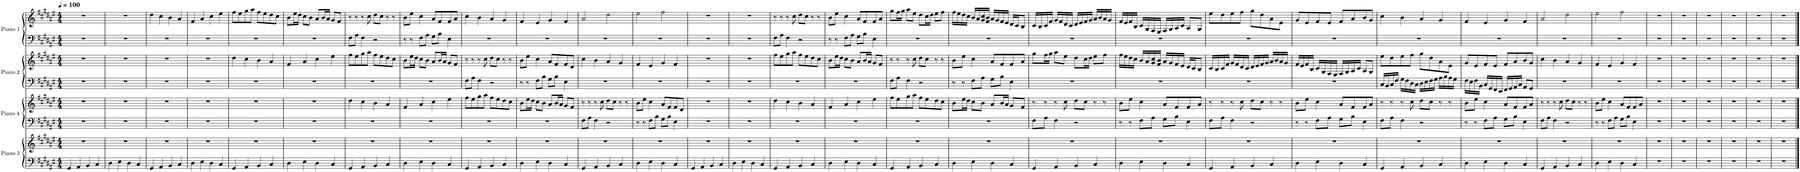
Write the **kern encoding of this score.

**kern	**kern	**kern	**kern	**kern	**kern	**kern	**kern
*part4	*part4	*part3	*part3	*part2	*part2	*part1	*part1
*staff8	*staff7	*staff6	*staff5	*staff4	*staff3	*staff2	*staff1
*I"Piano 3	*	*I"Piano 4	*	*I"Piano 2	*	*I"Piano 1	*
*I'Pno. 3	*	*I'Pno. 4	*	*I'Pno. 2	*	*I'Pno. 1	*
*clefF4	*clefG2	*clefF4	*clefG2	*clefF4	*clefG2	*clefF4	*clefG2
*k[f#c#g#d#a#e#]	*k[f#c#g#d#a#e#]	*k[f#c#g#d#a#e#]	*k[f#c#g#d#a#e#]	*k[f#c#g#d#a#e#]	*k[f#c#g#d#a#e#]	*k[f#c#g#d#a#e#]	*k[f#c#g#d#a#e#]
*M4/4	*M4/4	*M4/4	*M4/4	*M4/4	*M4/4	*M4/4	*M4/4
*MM100	*MM100	*MM100	*MM100	*MM100	*MM100	*MM100	*MM100
=1	=1	=1	=1	=1	=1	=1	=1
4GG#/	1r	1r	1r	1r	1r	1r	1r
4AA#/	.	.	.	.	.	.	.
4BB/	.	.	.	.	.	.	.
4C#/	.	.	.	.	.	.	.
=2	=2	=2	=2	=2	=2	=2	=2
4D#\	1r	1r	1r	1r	1r	1r	1r
4E#\	.	.	.	.	.	.	.
4D#\	.	.	.	.	.	.	.
4C#/	.	.	.	.	.	.	.
=3	=3	=3	=3	=3	=3	=3	=3
4GG#/	1r	1r	1r	1r	1r	1r	4dd#\
4AA#/	.	.	.	.	.	.	4cc#\
4BB/	.	.	.	.	.	.	4b\
4C#/	.	.	.	.	.	.	4a#/
=4	=4	=4	=4	=4	=4	=4	=4
4D#\	1r	1r	1r	1r	1r	1r	4f#/
4E#\	.	.	.	.	.	.	4a#/
4D#\	.	.	.	.	.	.	4cc#\
4C#/	.	.	.	.	.	.	4ee#\
=5	=5	=5	=5	=5	=5	=5	=5
4GG#/	1r	1r	1r	1r	4dd#\	1r	8ff#\L
.	.	.	.	.	.	.	8ee#\
4AA#/	.	.	.	.	4cc#\	.	8gg#\
.	.	.	.	.	.	.	8aa#\J
4BB/	.	.	.	.	4b\	.	8ff#\L
.	.	.	.	.	.	.	8ee#\
4C#/	.	.	.	.	4a#/	.	8dd#\
.	.	.	.	.	.	.	8cc#\J
=6	=6	=6	=6	=6	=6	=6	=6
4D#\	1r	1r	1r	1r	4f#/	1r	8b\L
.	.	.	.	.	.	.	16ee#\L
.	.	.	.	.	.	.	16dd#\JJ
4E#\	.	.	.	.	4a#/	.	8cc#\L
.	.	.	.	.	.	.	8b\J
4D#\	.	.	.	.	4cc#\	.	8a#/L
.	.	.	.	.	.	.	16b/L
.	.	.	.	.	.	.	16a#/JJ
4C#/	.	.	.	.	4ee#\	.	8g#/L
.	.	.	.	.	.	.	8f#/J
=7	=7	=7	=7	=7	=7	=7	=7
4GG#/	1r	1r	4dd#\	1r	8ff#\L	8F#\L	8r
.	.	.	.	.	8ee#\	8A#\J	8r
4AA#/	.	.	4cc#\	.	8gg#\	4F#\	8r
.	.	.	.	.	8aa#\J	.	8cc#\
4BB/	.	.	4b\	.	8ff#\L	2r	8dd#\L
.	.	.	.	.	8ee#\	.	8cc#\J
4C#/	.	.	4a#/	.	8dd#\	.	8r
.	.	.	.	.	8cc#\J	.	8r
=8	=8	=8	=8	=8	=8	=8	=8
4D#\	1r	1r	4f#/	1r	8b\L	8r	8b\L
.	.	.	.	.	16ee#\L	8r	8ee#\J
.	.	.	.	.	16dd#\JJ	.	.
4E#\	.	.	4a#/	.	8cc#\L	8F#\L	4cc#\
.	.	.	.	.	8b\J	8A#\J	.
4D#\	.	.	4cc#\	.	8a#/L	8G#\L	8a#/L
.	.	.	.	.	16b/L	8B\J	8f#/
.	.	.	.	.	16a#/JJ	.	.
4C#/	.	.	4ee#\	.	8g#/L	4E#\	8f#/
.	.	.	.	.	8f#/J	.	8a#/J
=9	=9	=9	=9	=9	=9	=9	=9
4GG#/	1r	1r	8ff#\L	8F#\L	8r	1r	4cc#\
.	.	.	8ee#\	8A#\J	8r	.	.
4AA#/	.	.	8gg#\	4F#\	8r	.	4b\
.	.	.	8aa#\J	.	8cc#\	.	.
4BB/	.	.	8ff#\L	2r	8dd#\L	.	4a#/
.	.	.	8ee#\	.	8cc#\J	.	.
4C#/	.	.	8dd#\	.	8r	.	4g#/
.	.	.	8cc#\J	.	8r	.	.
=10	=10	=10	=10	=10	=10	=10	=10
4D#\	1r	1r	8b\L	8r	8b\L	1r	4f#/
.	.	.	16ee#\L	8r	8ee#\J	.	.
.	.	.	16dd#\JJ	.	.	.	.
4E#\	.	.	8cc#\L	8F#\L	4cc#\	.	4e#/
.	.	.	8b\J	8B\J	.	.	.
4D#\	.	.	8a#/L	8G#\L	8a#/L	.	4g#/
.	.	.	16b/L	8B\J	8f#/	.	.
.	.	.	16a#/JJ	.	.	.	.
4C#/	.	.	8g#/L	4E#\	8f#/	.	4f#/
.	.	.	8f#/J	.	8d#/J	.	.
=11	=11	=11	=11	=11	=11	=11	=11
4GG#/	1r	8F#\L	8r	1r	4cc#\	1r	2a#/
.	.	8A#\J	8r	.	.	.	.
4AA#/	.	4F#\	8r	.	4b\	.	.
.	.	.	8cc#\	.	.	.	.
4BB/	.	2r	8dd#\L	.	4a#/	.	2dd#\
.	.	.	8cc#\J	.	.	.	.
4C#/	.	.	8r	.	4g#/	.	.
.	.	.	8r	.	.	.	.
=12	=12	=12	=12	=12	=12	=12	=12
4D#\	1r	8r	8b\L	1r	4f#/	1r	2ee#\
.	.	8r	8ee#\J	.	.	.	.
4E#\	.	8F#\L	4cc#\	.	4e#/	.	.
.	.	8B\J	.	.	.	.	.
4D#\	.	8G#\L	8a#/L	.	4g#/	.	2ff#\
.	.	8B\J	8f#/	.	.	.	.
4C#/	.	4E#\	8f#/	.	4f#/	.	.
.	.	.	8d#/J	.	.	.	.
=13	=13	=13	=13	=13	=13	=13	=13
4GG#/	1r	1r	1r	1r	1r	1r	1r
4AA#/	.	.	.	.	.	.	.
4BB/	.	.	.	.	.	.	.
4C#/	.	.	.	.	.	.	.
=14	=14	=14	=14	=14	=14	=14	=14
4D#\	1r	1r	1r	1r	1r	1r	1r
4E#\	.	.	.	.	.	.	.
4D#\	.	.	.	.	.	.	.
4C#/	.	.	.	.	.	.	.
=15	=15	=15	=15	=15	=15	=15	=15
4GG#/	1r	1r	4dd#\	1r	8ff#\L	8F#\L	8r
.	.	.	.	.	8ee#\	8A#\J	8r
4AA#/	.	.	4cc#\	.	8gg#\	4F#\	8r
.	.	.	.	.	8aa#\J	.	8cc#\
4BB/	.	.	4b\	.	8ff#\L	2r	8dd#\L
.	.	.	.	.	8ee#\	.	8cc#\J
4C#/	.	.	4a#/	.	8dd#\	.	8r
.	.	.	.	.	8cc#\J	.	8r
=16	=16	=16	=16	=16	=16	=16	=16
4D#\	1r	1r	4f#/	1r	8b\L	8r	8b\L
.	.	.	.	.	16ee#\L	8r	8ee#\J
.	.	.	.	.	16dd#\JJ	.	.
4E#\	.	.	4a#/	.	8cc#\L	8F#\L	4cc#\
.	.	.	.	.	8b\J	8A#\J	.
4D#\	.	.	4cc#\	.	8a#/L	8G#\L	8a#/L
.	.	.	.	.	16b/L	8B\J	8f#/
.	.	.	.	.	16a#/JJ	.	.
4C#/	.	.	4ee#\	.	8g#/L	4E#\	8f#/
.	.	.	.	.	8f#/J	.	8a#/J
=17	=17	=17	=17	=17	=17	=17	=17
4GG#/	1r	1r	8ff#\L	8F#\L	8r	1r	8gg#\L
.	.	.	8ee#\	8A#\J	8r	.	16ff#\L
.	.	.	.	.	.	.	16gg#\JJ
4AA#/	.	.	8gg#\	4F#\	8r	.	8aa#\L
.	.	.	8aa#\J	.	8cc#\	.	8ee#\J
4BB/	.	.	8ff#\L	2r	8dd#\L	.	8dd#\L
.	.	.	8ee#\	.	8cc#\J	.	16cc#\L
.	.	.	.	.	.	.	16dd#\JJ
4C#/	.	.	8dd#\	.	8r	.	8ee#\L
.	.	.	8cc#\J	.	8r	.	8ff#\J
=18	=18	=18	=18	=18	=18	=18	=18
4D#\	1r	1r	8b\L	8r	8b\L	1r	16ff#\LL
.	.	.	.	.	.	.	16ee#\
.	.	.	16ee#\L	8r	8ee#\J	.	16dd#\
.	.	.	16dd#\JJ	.	.	.	16cc#\JJ
4E#\	.	.	8cc#\L	8F#\L	4cc#\	.	16b/LL
.	.	.	.	.	.	.	16a#/
.	.	.	8b\J	8A#\J	.	.	16g#/ 16cc#/
.	.	.	.	.	.	.	16f#/ 16b/JJ
4D#\	.	.	8a#/L	8G#\L	8a#/L	.	16a#/LL
.	.	.	.	.	.	.	16g#/
.	.	.	16b/L	8B\J	8f#/	.	16f#/
.	.	.	16a#/JJ	.	.	.	16e#/JJ
4C#/	.	.	8g#/L	4E#\	8f#/	.	16d#/LL
.	.	.	.	.	.	.	16c#/J
.	.	.	8f#/J	.	8a#/J	.	8B/J
=19	=19	=19	=19	=19	=19	=19	=19
4GG#/	1r	8F#\L	8r	1r	8gg#\L	1r	16c#/LL
.	.	.	.	.	.	.	16B/
.	.	8A#\J	8r	.	16ff#\L	.	16c#/
.	.	.	.	.	16gg#\JJ	.	16f#/JJ
4AA#/	.	4F#\	8r	.	8aa#\L	.	16g#/LL
.	.	.	.	.	.	.	16f#/
.	.	.	8cc#\	.	8ee#\J	.	16d#/
.	.	.	.	.	.	.	16c#/JJ
4BB/	.	2r	8dd#\L	.	8dd#\L	.	16d#/LL
.	.	.	.	.	.	.	16e#/
.	.	.	8cc#\J	.	16cc#\L	.	16f#/
.	.	.	.	.	16dd#\JJ	.	16g#/JJ
4C#/	.	.	8r	.	8ee#\L	.	16a#/LL
.	.	.	.	.	.	.	16b/
.	.	.	8r	.	8ff#\J	.	16a#/
.	.	.	.	.	.	.	16g#/JJ
=20	=20	=20	=20	=20	=20	=20	=20
4D#\	1r	8r	8b\L	1r	16ff#\LL	1r	16f#/LL
.	.	.	.	.	16ee#\	.	16e#/
.	.	8r	8ee#\J	.	16dd#\	.	16f#/
.	.	.	.	.	16cc#\JJ	.	16B/JJ
4E#\	.	8F#\L	4cc#\	.	16b/LL	.	16c#/LL
.	.	.	.	.	16a#/	.	16G#/
.	.	8A#\J	.	.	16g#/ 16cc#/	.	16F#/
.	.	.	.	.	16f#/ 16b/JJ	.	16E#/JJ
4D#\	.	8G#\L	8a#/L	.	16a#/LL	.	16F#/LL
.	.	.	.	.	16g#/	.	16G#/
.	.	8B\J	8f#/	.	16f#/	.	16A#/
.	.	.	.	.	16e#/JJ	.	16c#/JJ
4C#/	.	4E#\	8f#/	.	16d#/LL	.	8A#/L
.	.	.	.	.	16c#/J	.	.
.	.	.	8a#/J	.	8B/J	.	8G#/J
=21	=21	=21	=21	=21	=21	=21	=21
4GG#/	1r	8F#\L	8r	1r	16c#/LL	1r	8ee#\L
.	.	.	.	.	16B/	.	.
.	.	8A#\J	8r	.	16c#/	.	8dd#\
.	.	.	.	.	16f#/JJ	.	.
4AA#/	.	4F#\	8r	.	16g#/LL	.	8ee#\
.	.	.	.	.	16f#/	.	.
.	.	.	8cc#\	.	16d#/	.	8ff#\J
.	.	.	.	.	16c#/JJ	.	.
4BB/	.	2r	8dd#\L	.	16d#/LL	.	8gg#\L
.	.	.	.	.	16e#/	.	.
.	.	.	8cc#\J	.	16f#/	.	8dd#\
.	.	.	.	.	16g#/JJ	.	.
4C#/	.	.	8r	.	16a#/LL	.	8a#\
.	.	.	.	.	16b/	.	.
.	.	.	8r	.	16a#/	.	8e#\J
.	.	.	.	.	16g#/JJ	.	.
=22	=22	=22	=22	=22	=22	=22	=22
4D#\	1r	8r	8b\L	1r	16f#/LL	1r	8g#/L
.	.	.	.	.	16e#/	.	.
.	.	8r	8ee#\J	.	16f#/	.	8e#/
.	.	.	.	.	16B/JJ	.	.
4E#\	.	8F#\L	4cc#\	.	16c#/LL	.	8f#/
.	.	.	.	.	16G#/	.	.
.	.	8A#\J	.	.	16F#/	.	8e#/J
.	.	.	.	.	16E#/JJ	.	.
4D#\	.	8G#\L	8a#/L	.	16F#/LL	.	8f#/L
.	.	.	.	.	16G#/	.	.
.	.	8B\J	8f#/	.	16A#/	.	8a#/
.	.	.	.	.	16c#/JJ	.	.
4C#/	.	4E#\	8f#/	.	8A#/L	.	8b/
.	.	.	8a#/J	.	8G#/J	.	8g#/J
=23	=23	=23	=23	=23	=23	=23	=23
4GG#/	1r	8F#\L	8r	16C#/LL	8ee#\L	1r	4cc#\
.	.	.	.	16BB/	.	.	.
.	.	8A#\J	8r	16C#/	8dd#\	.	.
.	.	.	.	16F#/JJ	.	.	.
4AA#/	.	4F#\	8r	16G#\LL	8ee#\	.	4b\
.	.	.	.	16F#\	.	.	.
.	.	.	8cc#\	16D#\	8ff#\J	.	.
.	.	.	.	16C#\JJ	.	.	.
4BB/	.	2r	8dd#\L	16D#\LL	8gg#\L	.	4a#/
.	.	.	.	16E#\	.	.	.
.	.	.	8cc#\J	16F#\	8dd#\	.	.
.	.	.	.	16G#\JJ	.	.	.
4C#/	.	.	8r	16A#\LL	8a#\	.	4g#/
.	.	.	.	16B\	.	.	.
.	.	.	8r	16A#\	8e#\J	.	.
.	.	.	.	16G#\JJ	.	.	.
=24	=24	=24	=24	=24	=24	=24	=24
4D#\	1r	8r	8b\L	16F#\LL	8g#/L	1r	4f#/
.	.	.	.	16E#\	.	.	.
.	.	8r	8ee#\J	16F#\	8e#/	.	.
.	.	.	.	16BB\JJ	.	.	.
4E#\	.	8F#\L	4cc#\	16C#/LL	8f#/	.	4e#/
.	.	.	.	16GG#/	.	.	.
.	.	8A#\J	.	16FF#/	8e#/J	.	.
.	.	.	.	16EE#/JJ	.	.	.
4D#\	.	8G#\L	8a#/L	16FF#/LL	8f#/L	.	4g#/
.	.	.	.	16GG#/	.	.	.
.	.	8B\J	8f#/	16AA#/	8a#/	.	.
.	.	.	.	16C#/JJ	.	.	.
4C#/	.	4E#\	8f#/	8AA#/L	8b/	.	4f#/
.	.	.	8a#/J	8GG#/J	8g#/J	.	.
=25	=25	=25	=25	=25	=25	=25	=25
4GG#/	1r	8F#\L	8r	1r	4cc#\	1r	2a#/
.	.	8A#\J	8r	.	.	.	.
4AA#/	.	4F#\	8r	.	4b\	.	.
.	.	.	8cc#\	.	.	.	.
4BB/	.	2r	8dd#\L	.	4a#/	.	2dd#\
.	.	.	8cc#\J	.	.	.	.
4C#/	.	.	8r	.	4g#/	.	.
.	.	.	8r	.	.	.	.
=26	=26	=26	=26	=26	=26	=26	=26
4D#\	1r	8r	8b\L	1r	4f#/	1r	2ee#\
.	.	8r	8ee#\J	.	.	.	.
4E#\	.	8F#\L	4cc#\	.	4e#/	.	.
.	.	8A#\J	.	.	.	.	.
4D#\	.	8G#\L	8a#/L	.	4g#/	.	2ff#\
.	.	8B\J	8f#/	.	.	.	.
4C#/	.	4E#\	8f#/	.	4f#/	.	.
.	.	.	8a#/J	.	.	.	.
=27	=27	=27	=27	=27	=27	=27	=27
1r	1r	1r	1r	1r	1r	1r	1r
=28	=28	=28	=28	=28	=28	=28	=28
1r	1r	1r	1r	1r	1r	1r	1r
=29	=29	=29	=29	=29	=29	=29	=29
1r	1r	1r	1r	1r	1r	1r	1r
=30	=30	=30	=30	=30	=30	=30	=30
1r	1r	1r	1r	1r	1r	1r	1r
=31	=31	=31	=31	=31	=31	=31	=31
1r	1r	1r	1r	1r	1r	1r	1r
=32	=32	=32	=32	=32	=32	=32	=32
1r	1r	1r	1r	1r	1r	1r	1r
==	==	==	==	==	==	==	==
*-	*-	*-	*-	*-	*-	*-	*-
